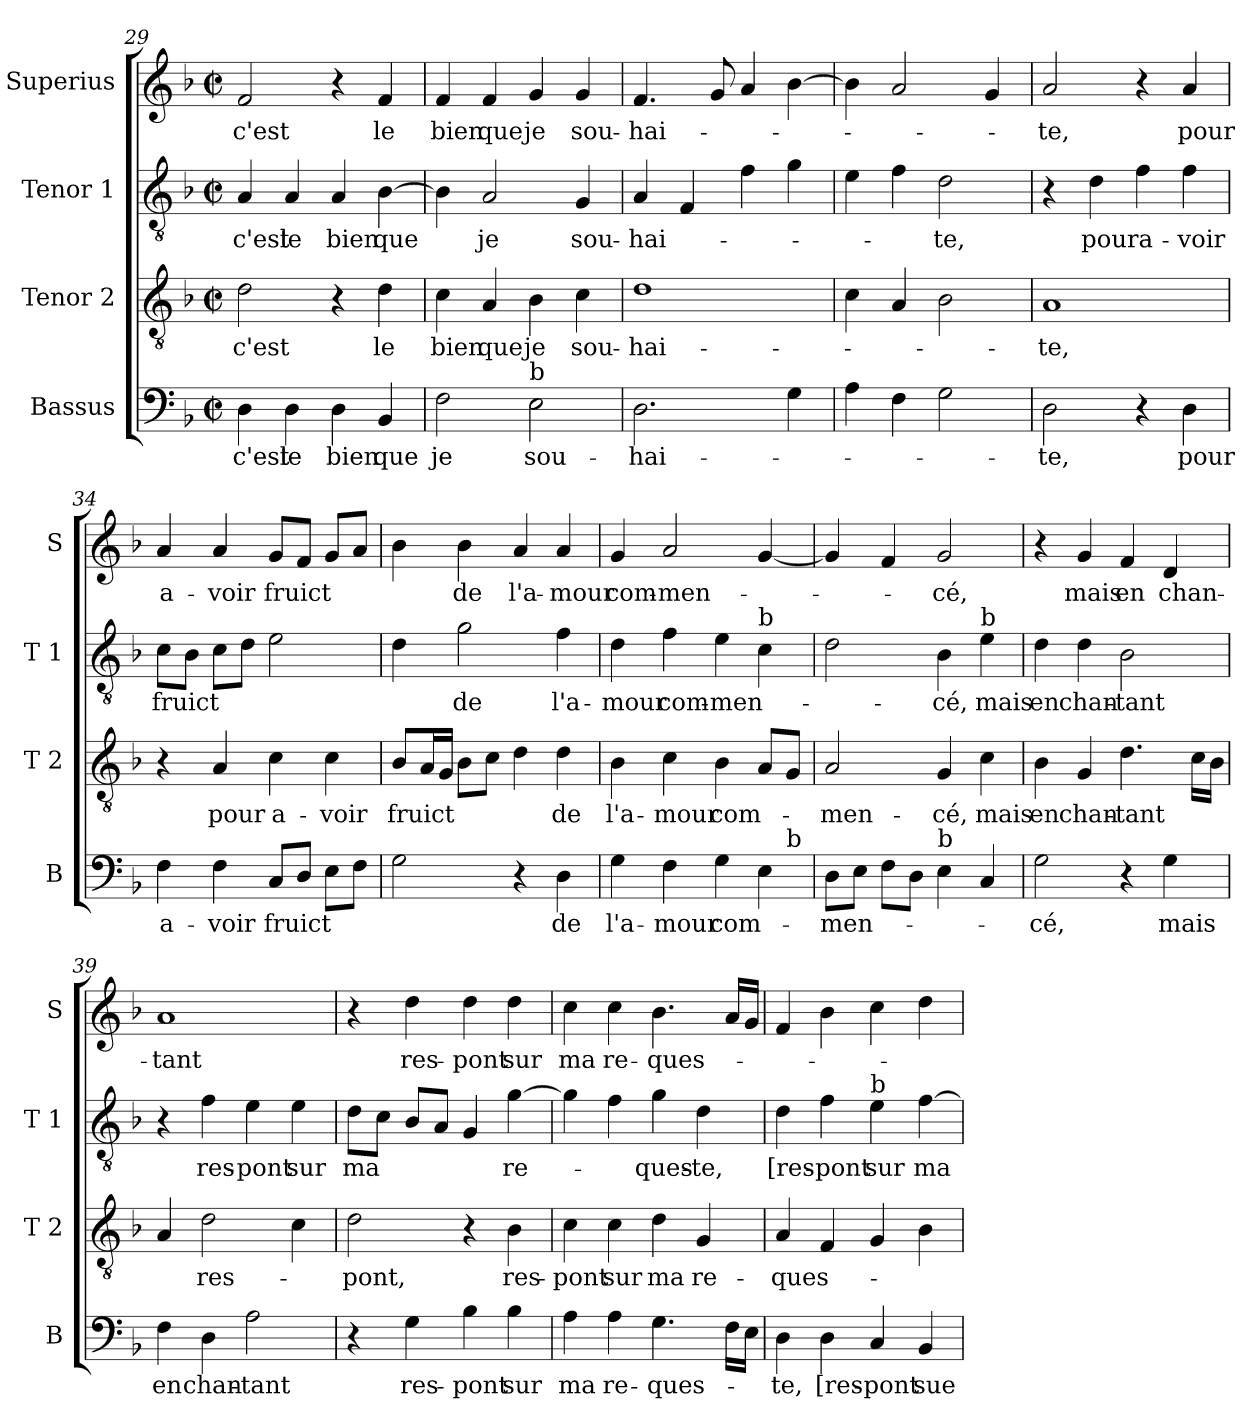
**kern	**text	**kern	**text	**kern	**text	**kern	**text
*part4	*part4	*part3	*part3	*part2	*part2	*part1	*part1
*staff4	*staff4	*staff3	*staff3	*staff2	*staff2	*staff1	*staff1
*I"Bassus	*	*I"Tenor 2	*	*I"Tenor 1	*	*I"Superius	*
*I'B	*	*I'T 2	*	*I'T 1	*	*I'S	*
*clefF4	*	*clefGv2	*	*clefGv2	*	*clefG2	*
*k[b-]	*	*k[b-]	*	*k[b-]	*	*k[b-]	*
*F:	*	*F:	*	*F:	*	*F:	*
*M2/2	*	*M2/2	*	*M2/2	*	*M2/2	*
*met(c|)	*	*met(c|)	*	*met(c|)	*	*met(c|)	*
=29	=29	=29	=29	=29	=29	=29	=29
4D\	-c'est	2d\	-c'est	4A/	-c'est	2f/	-c'est
4D\	le	.	.	4A/	le	.	.
4D\	bien	4r	.	4A/	bien	4r	.
4BB-/	que	4d\	le	[4B-\	que	4f/	le
!!LO:PB:g=z
=30	=30	=30	=30	=30	=30	=30	=30
2F\	je	4c\	bien	4B-\]	.	4f/	bien
.	.	4A/	que	2A/	je	4f/	que
!LO:TX:a:t=b	!	!	!	!	!	!	!
2E\	sou-	4B-\	je	.	.	4g/	je
.	.	4c\	sou-	4G/	sou-	4g/	sou-
=31	=31	=31	=31	=31	=31	=31	=31
2.D\	-hai-	1d	-hai-	4A/	-hai-	4.f/	-hai-
.	.	.	.	4F/	.	.	.
.	.	.	.	.	.	8g/	.
.	.	.	.	4f\	.	4a/	.
4G\	.	.	.	4g\	.	[4b-\	.
=32	=32	=32	=32	=32	=32	=32	=32
4A\	.	4c\	.	4e\	.	4b-\]	.
4F\	.	4A/	.	4f\	.	2a/	.
2G\	.	2B-\	.	2d\	-te,	.	.
.	.	.	.	.	.	4g/	.
=33	=33	=33	=33	=33	=33	=33	=33
2D\	-te,	1A	-te,	4r	.	2a/	-te,
.	.	.	.	4d\	pour	.	.
4r	.	.	.	4f\	a-	4r	.
4D\	pour	.	.	4f\	-voir	4a/	pour
=34	=34	=34	=34	=34	=34	=34	=34
4F\	a-	4r	.	8c\L	fruict	4a/	a-
.	.	.	.	8B-\J	.	.	.
4F\	-voir	4A/	pour	8c\L	.	4a/	-voir
.	.	.	.	8d\J	.	.	.
8C/L	fruict	4c\	a-	2e\	.	8g/L	fruict
8D/J	.	.	.	.	.	8f/J	.
8E\L	.	4c\	-voir	.	.	8g/L	.
8F\J	.	.	.	.	.	8a/J	.
!!LO:LB:g=z
=35	=35	=35	=35	=35	=35	=35	=35
2G\	.	8B-/L	fruict	4d\	.	4b-\	.
.	.	16A/L	.	.	.	.	.
.	.	16G/JJ	.	.	.	.	.
.	.	8B-\L	.	2g\	de	4b-\	de
.	.	8c\J	.	.	.	.	.
4r	.	4d\	.	.	.	4a/	l'a-
4D\	de	4d\	de	4f\	l'a-	4a/	-mour
=36	=36	=36	=36	=36	=36	=36	=36
*^	*	*	*	*	*	*	*
4G\	2..ryy	l'a-	4B-\	l'a-	4d\	-mour	4g/	com-
4F\	.	-mour	4c\	-mour	4f\	com-	2a/	-men-
4G\	.	com-	4B-\	com-	4e\	-men-	.	.
!	!	!	!	!	!LO:TX:a:t=b	!	!	!
4E\	.	.	8A/L	.	4c\	.	[4g/	.
!	!LO:TX:a:t=b	!	!	!	!	!	!	!
.	8ryy	.	8G/J	.	.	.	.	.
*v	*v	*	*	*	*	*	*	*
=37	=37	=37	=37	=37	=37	=37	=37
8D\L	-men-	2A/	-men-	2d\	.	4g/]	.
8E\J	.	.	.	.	.	.	.
8F\L	.	.	.	.	.	4f/	.
8D\J	.	.	.	.	.	.	.
!LO:TX:a:t=b	!	!	!	!	!	!	!
4E\	.	4G/	-cé,	4B-\	-cé,	2g/	-cé,
!	!	!	!	!LO:TX:a:t=b	!	!	!
4C/	.	4c\	mais	4e\	mais	.	.
=38	=38	=38	=38	=38	=38	=38	=38
2G\	-cé,	4B-\	en	4d\	en	4r	.
.	.	4G/	chan-	4d\	chan-	4g/	mais
4r	.	4.d\	-tant	2B-\	-tant	4f/	en
4G\	mais	.	.	.	.	4d/	chan-
.	.	16c\LL	.	.	.	.	.
.	.	16B-\JJ	.	.	.	.	.
=39	=39	=39	=39	=39	=39	=39	=39
4F\	en	4A/	.	4r	.	1a	-tant
4D\	chan-	2d\	res-	4f\	res-	.	.
2A\	-tant	.	.	4e\	-pont	.	.
.	.	4c\	.	4e\	sur	.	.
!!LO:LB:g=z
=40	=40	=40	=40	=40	=40	=40	=40
4r	.	2d\	-pont,	8d\L	ma	4r	.
.	.	.	.	8c\J	.	.	.
4G\	res-	.	.	8B-/L	.	4dd\	res-
.	.	.	.	8A/J	.	.	.
4B-\	-pont	4r	.	4G/	.	4dd\	-pont
4B-\	sur	4B-\	res-	[4g\	re-	4dd\	sur
=41	=41	=41	=41	=41	=41	=41	=41
4A\	ma	4c\	-pont	4g\]	.	4cc\	ma
4A\	re-	4c\	sur	4f\	.	4cc\	re-
4.G\	-ques-	4d\	ma	4g\	-ques-	4.b-\	-ques-
.	.	4G/	re-	4d\	-te,	.	.
16F\LL	.	.	.	.	.	16a/LL	.
16E\JJ	.	.	.	.	.	16g/JJ	.
=42	=42	=42	=42	=42	=42	=42	=42
4D\	-te,	4A/	-ques-	4d\	[res-	4f/	.
4D\	[res-	4F/	.	4f\	-pont	4b-\	.
!	!	!	!	!LO:TX:a:t=b	!	!	!
4C/	-pont	4G/	.	4e\	sur	4cc\	.
4BB-/	sue	4B-\	.	[4f\	ma	4dd\	.
=	=	=	=	=	=	=	=
*-	*-	*-	*-	*-	*-	*-	*-
